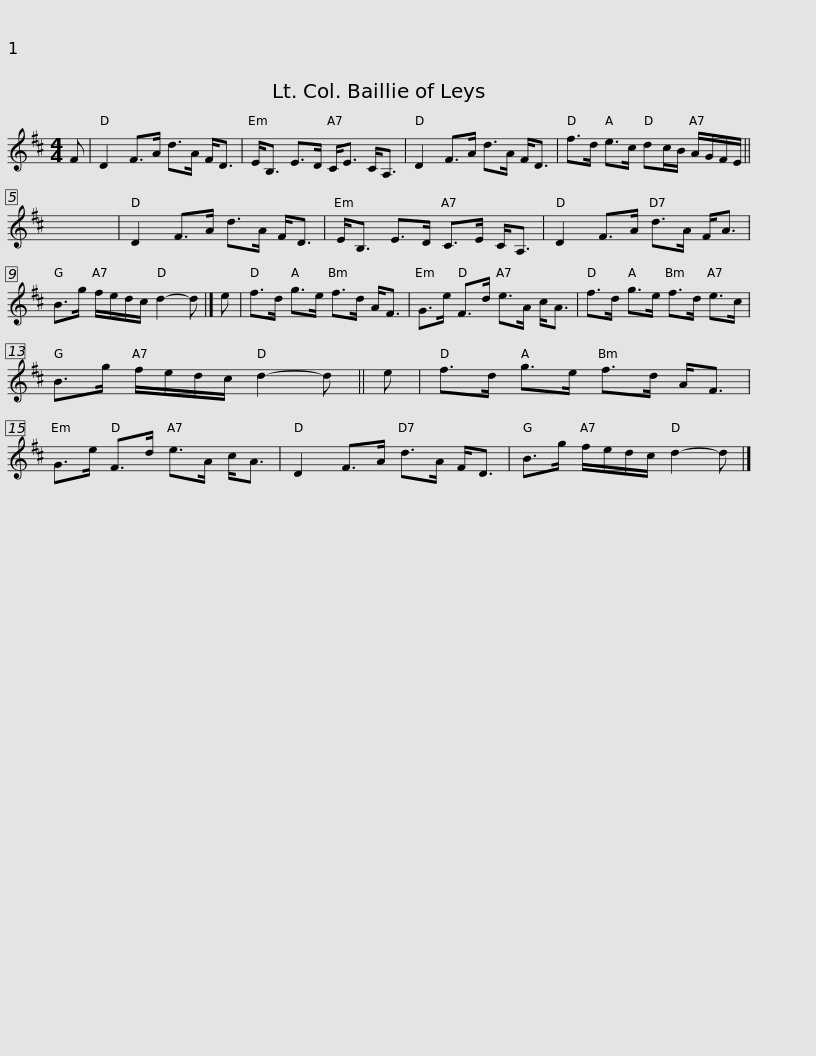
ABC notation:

X:1
L:1/8
M:4/4
I:linebreak $
K:D
V:1 treble
V:1
 F | D2 F>A d>A F<D | E<B, E>D C<E C<A, | D2 F>A d>A F<D | f>d e>c dc/B/ A/G/F/E/ || %5
 x8 |$ D2 F>A d>A F<D | E<B, E>D C>E C<A, | D2 F>A d>A F<A | B>g f/e/d/c/ d2- d |] %10
 e |$ f>d g>e f>d A<F | G>e F>d e>A c<A | f>d g>e f>d e>c | B>g f/e/d/c/ d2- d || %15
 e |$ f>d g>e f>d A<F | G>e F>d e>A c<A | D2 F>A d>A F<D | B>g f/e/d/c/ d2- d |] %20
